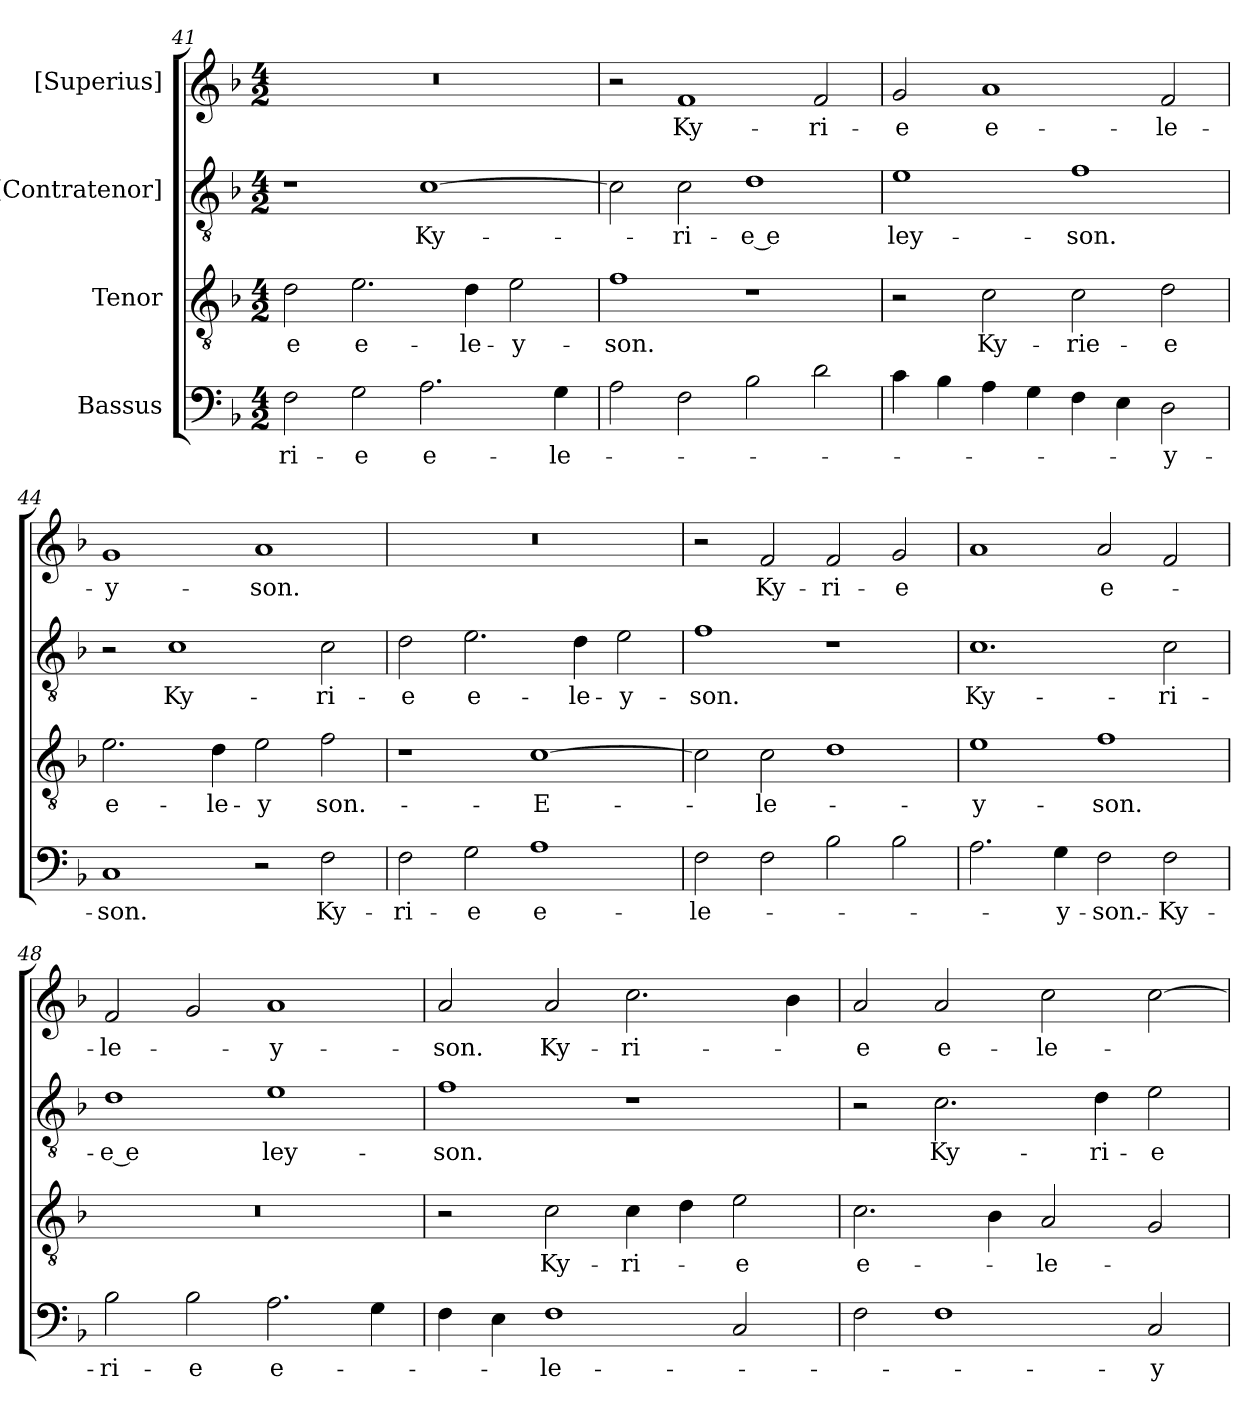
**kern	**text	**kern	**text	**kern	**text	**kern	**text
*part4	*part4	*part3	*part3	*part2	*part2	*part1	*part1
*staff4	*staff4	*staff3	*staff3	*staff2	*staff2	*staff1	*staff1
*I"Bassus	*	*I"Tenor	*	*I"[Contratenor]	*	*I"[Superius]	*
*clefF4	*	*clefGv2	*	*clefGv2	*	*clefG2	*
*k[b-]	*	*k[b-]	*	*k[b-]	*	*k[b-]	*
*M4/2	*	*M4/2	*	*M4/2	*	*M4/2	*
=41	=41	=41	=41	=41	=41	=41	=41
2F\	-ri-	2d\	-e	1r	.	0r	.
2G\	-e	2.e\	e-	.	.	.	.
2.A\	e-	.	.	[1c\	Ky-	.	.
.	.	4d\	-le-	.	.	.	.
.	.	2e\	-y-	.	.	.	.
4G\	-le-	.	.	.	.	.	.
=42	=42	=42	=42	=42	=42	=42	=42
2A\	.	1f\	-son.	2c\]	.	2r	.
2F\	.	.	.	2c\	-ri-	1f/	Ky-
2B-\	.	1r	.	1d\	-e e	.	.
2d\	.	.	.	.	.	2f/	-ri-
=43	=43	=43	=43	=43	=43	=43	=43
4c\	.	2r	.	1e\	-ley-	2g/	-e
4B-\	.	.	.	.	.	.	.
4A\	.	2c\	Ky-	.	.	1a/	e-
4G\	.	.	.	.	.	.	.
4F\	.	2c\	-rie-	1f\	-son.	.	.
4E\	.	.	.	.	.	.	.
2D\	-y-	2d\	-e	.	.	2f/	-le-
=44	=44	=44	=44	=44	=44	=44	=44
1C/	-son.	2.e\	e-	2r	.	1g/	-y-
.	.	.	.	1c\	Ky-	.	.
.	.	4d\	-le-	.	.	.	.
2r	.	2e\	-y	.	.	1a/	-son.
2F\	Ky-	2f\	son.-	2c\	-ri-	.	.
=45	=45	=45	=45	=45	=45	=45	=45
2F\	-ri-	1r	.	2d\	-e	0r	.
2G\	-e	.	.	2.e\	e-	.	.
1A\	e-	[1c\	E-	.	.	.	.
.	.	.	.	4d\	-le-	.	.
.	.	.	.	2e\	-y-	.	.
=46	=46	=46	=46	=46	=46	=46	=46
2F\	-le-	2c\]	.	1f\	-son.	2r	.
2F\	.	2c\	-le-	.	.	2f/	Ky-
2B-\	.	1d\	.	1r	.	2f/	-ri-
2B-\	.	.	.	.	.	2g/	-e
=47	=47	=47	=47	=47	=47	=47	=47
2.A\	.	1e\	-y-	1.c\	Ky-	1a/	.
4G\	-y-	.	.	.	.	.	.
2F\	son.-	1f\	-son.	.	.	2a/	e-
2F\	Ky-	.	.	2c\	-ri-	2f/	.
=48	=48	=48	=48	=48	=48	=48	=48
2B-\	-ri-	0r	.	1d\	-e e	2f/	-le-
2B-\	-e	.	.	.	.	2g/	.
2.A\	e-	.	.	1e\	-ley-	1a/	-y-
4G\	.	.	.	.	.	.	.
=49	=49	=49	=49	=49	=49	=49	=49
4F\	.	2r	.	1f\	-son.	2a/	-son.
4E\	.	.	.	.	.	.	.
1F\	-le-	2c\	Ky-	.	.	2a/	Ky-
.	.	4c\	-ri-	1r	.	2.cc\	-ri-
.	.	4d\	.	.	.	.	.
2C/	.	2e\	-e	.	.	.	.
.	.	.	.	.	.	4b-\	.
=50	=50	=50	=50	=50	=50	=50	=50
2F\	.	2.c\	e-	2r	.	2a/	-e
1F\	.	.	.	2.c\	Ky-	2a/	e-
.	.	4B-\	.	.	.	.	.
.	.	2A/	-le-	.	.	2cc\	-le-
.	.	.	.	4d\	-ri-	.	.
2C/	-y-	2G/	.	2e\	-e	[2cc\	.
=	=	=	=	=	=	=	=
*-	*-	*-	*-	*-	*-	*-	*-
